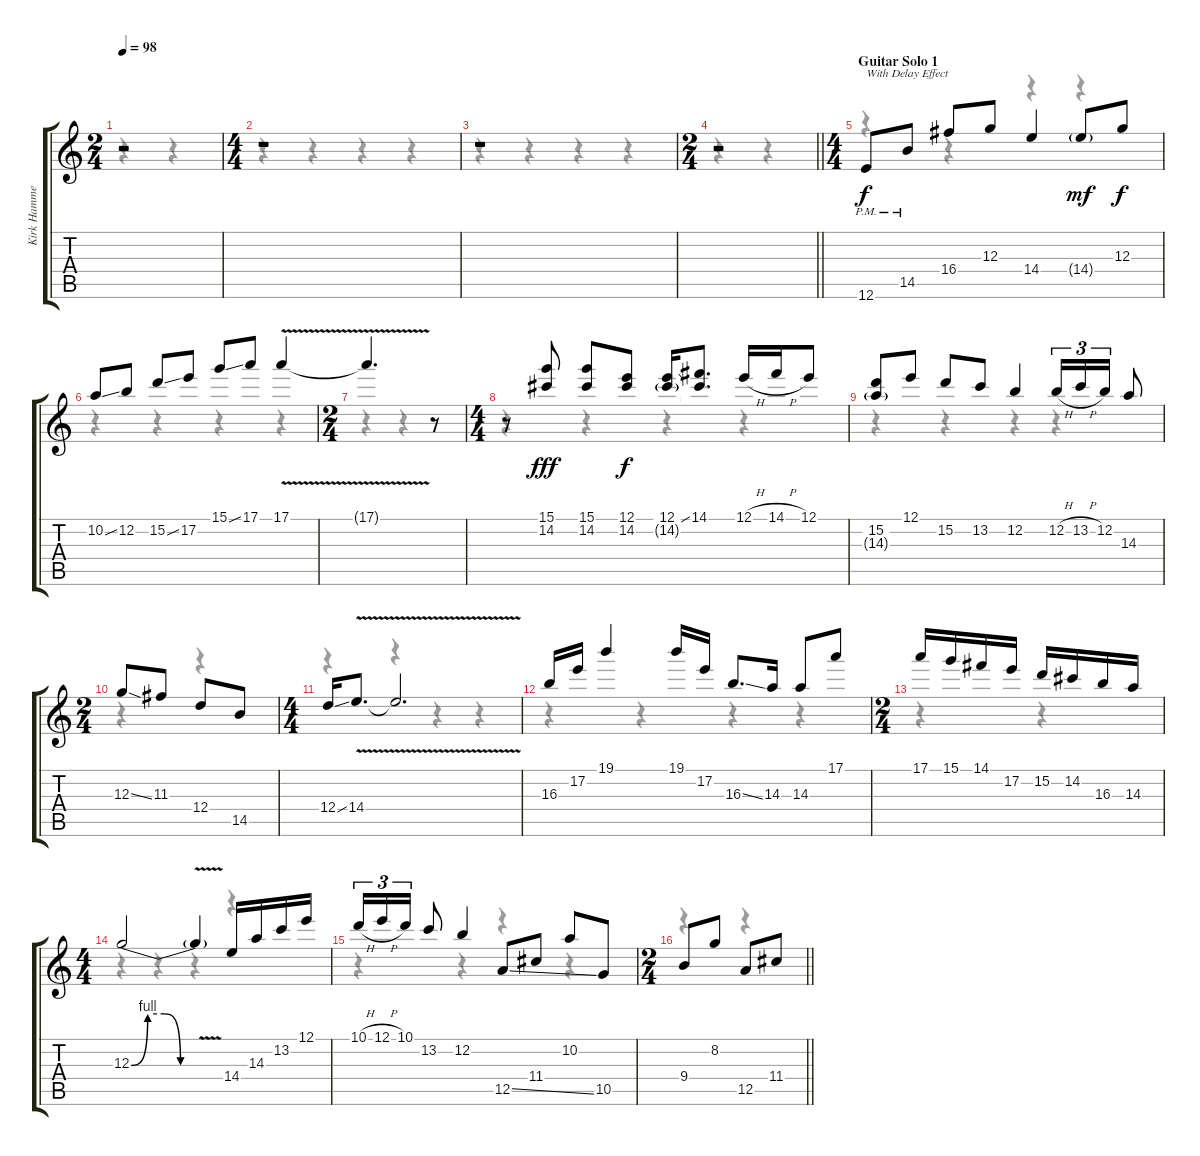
\track ("Kirk Hammett" "Kirk Hamme") {instrument distortionguitar}
\staff {score tabs}
\tuning (E4 B3 G3 D3 A2 E2) {hide}
\voice
\ts (2 4)
\tempo 98
\clef g2
\ks c
r.2{dy f} |
\ts (4 4)
r.1 |
r.1 |
\ts (2 4)
\barLineRight lightlight
r.2 |
\ts (4 4)
\section ("" "Guitar Solo 1")
12.6{pm}.8{txt "With Delay Effect"} 14.5{pm}.8 16.4.8 12.3.8 14.4.4 14.4{g}.8{dy mf} 12.3.8{dy f} |
10.2{ss}.8 12.2.8 15.2{ss}.8 17.2.8 15.1{ss}.8 17.1.8 17.1{v}.4 |
\ts (2 4)
17.1{v t}.4{d} r.8 |
\ts (4 4)
r.8 (15.1 14.2).8{dy fff} (15.1 14.2).8 (12.1 14.2).8{dy f} (12.1{ss} 14.2{g}).16 (14.1 14.2{t}).8{d} 12.1{h}.16 14.1{h}.16 12.1.8 |
(15.2 14.3{g}).8 12.1.8 15.2.8 13.2.8 12.2.4 12.2{h}.16{tu (3 2)} 13.2{h}.16{tu (3 2)} 12.2.16{tu (3 2)} 14.3.8 |
\ts (2 4)
12.3{ss}.8 11.3.8 12.4.8 14.5.8 |
\ts (4 4)
12.4{ss}.16 14.4{v}.8{d} 14.4{v t}.2{d} |
16.3.16 17.2.16 19.1.4 19.1.16 17.2.16 16.3{ss}.8{d} 14.3.16 14.3.8 17.1.8 |
\ts (2 4)
17.1.16 15.1.16 14.1.16 17.2.16 15.2.16 14.2.16 16.3.16 14.3.16 |
\ts (4 4)
12.3{be (custom 0 0 15 4 30 4 45 0 60 0)}.2 12.3{v t}.4 14.4.16 14.3.16 13.2.16 12.1.16 |
10.1{h}.16{tu (3 2)} 12.1{h}.16{tu (3 2)} 10.1.16{tu (3 2)} 13.2.8 12.2.4 12.5{ss}.8 11.4.8 10.2.8 10.5.8 |
\ts (2 4)
\barLineRight lightlight
9.4.8 8.2.8 12.5.8 11.4.8
\voice
\clef g2
\ottava regular
\simile none
\ks c
r.4{dy f} r.4 |
r.4 r.4 r.4 r.4 |
r.4 r.4 r.4 r.4 |
\barLineRight lightlight
r.4 r.4 |
r.4 r.4 r.4 r.4 |
r.4 r.4 r.4 r.4 |
r.4 r.4 |
r.4 r.4 r.4 r.4 |
r.4 r.4 r.4 r.4 |
r.4 r.4 |
r.4 r.4 r.4 r.4 |
r.4 r.4 r.4 r.4 |
r.4 r.4 |
r.4 r.4 r.4 r.4 |
r.4 r.4 r.4 r.4 |
\barLineRight lightlight
r.4 r.4
